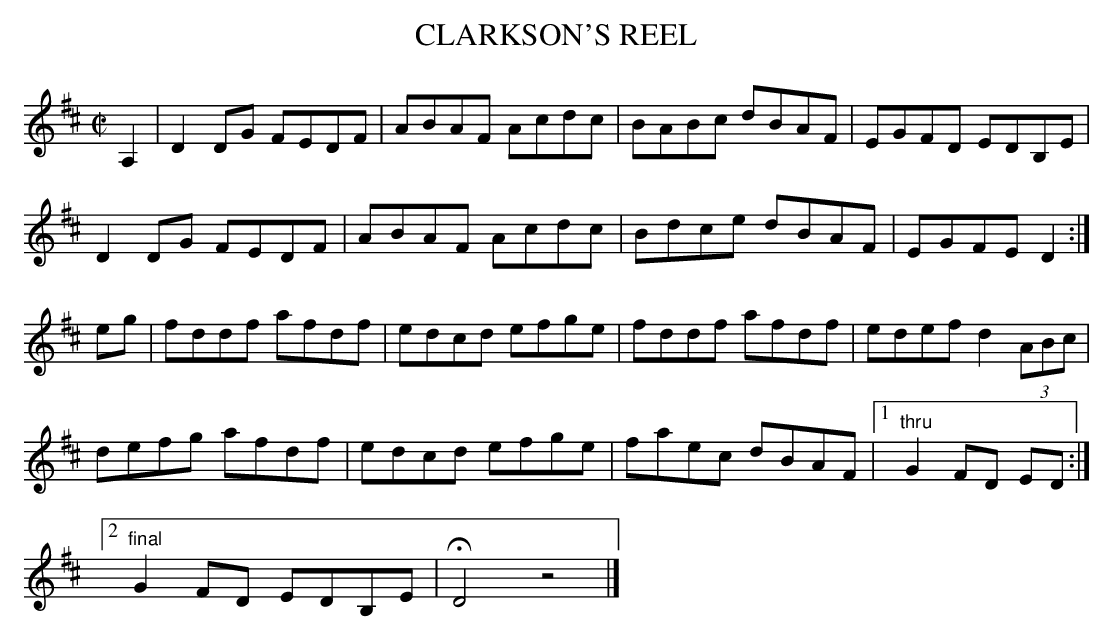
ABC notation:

X:1
T:CLARKSON'S REEL
M:C|
L:1/8
K:D
A,2|D2DG FEDF|ABAF Acdc|BABc dBAF|EGFD EDB,E|
D2DG FEDF|ABAF Acdc|Bdce dBAF|EGFE D2 :|
eg|fddf afdf|edcd efge|fddf afdf|edef d2 (3ABc|
defg afdf|edcd efge|faec dBAF|1 "thru"G2FD ED :|
[2 "final"G2FD EDB,E|HD4z4|]
